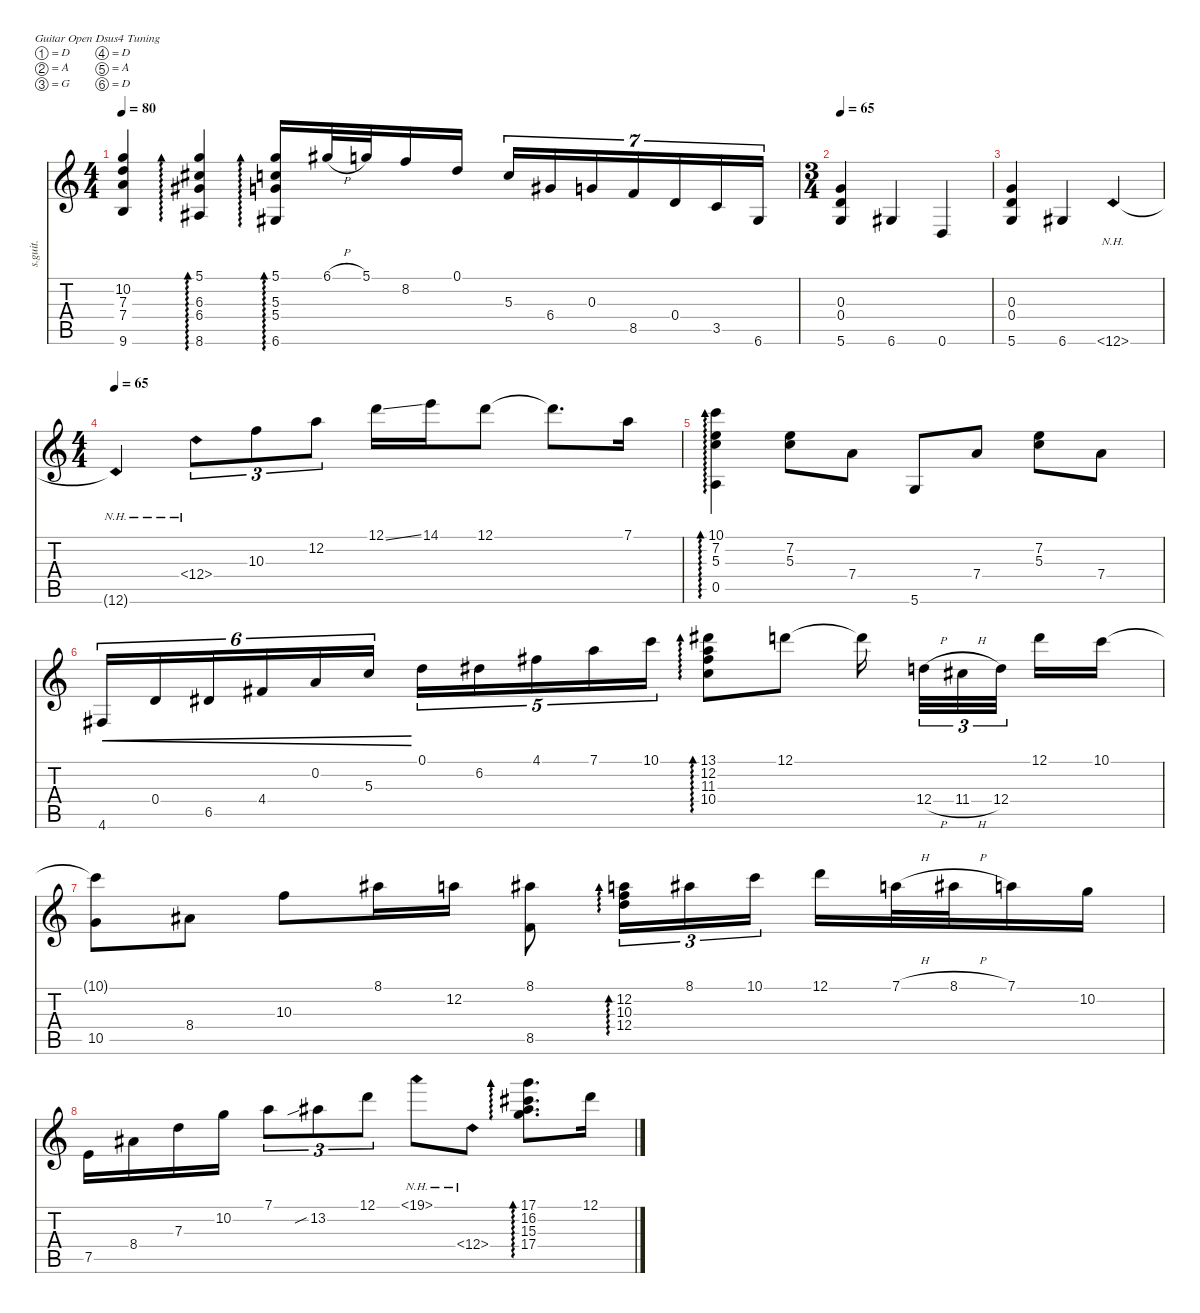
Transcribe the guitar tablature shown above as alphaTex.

\defaultSystemsLayout 4
\hideDynamics
\bracketExtendMode nobrackets
\track ("Steel Guitar" "s.guit.") {instrument acousticguitarsteel}
\staff {score tabs}
\tuning (D4 A3 G3 D3 A2 D2)
\ts (4 4)
\beaming (8 2 2 2 2)
\tempo 80
\clef g2
\ks c
(10.2 9.6 7.4 7.3).4{dy mf beam Up} (5.1 6.3{acc #} 6.4{acc #} 8.6{acc #}).4{ad 0 beam Up} (5.1 5.3 5.4 6.6{acc #}).16{ad 0 beam Up} 6.1{h acc #}.32{beam Up} 5.1.32{beam Up} 8.2.16{beam Up} 0.1.16{beam Up} 5.3.16{tu (7 4) beam Up} 6.4{acc #}.16{tu (7 4) beam Up} 0.3.16{tu (7 4) beam Up} 8.5.16{tu (7 4) beam Up} 0.4.16{tu (7 4) beam Up} 3.5.16{tu (7 4) beam Up} 6.6{acc #}.16{tu (7 4) beam Up} |
\ts (3 4)
\beaming (8 2 2 2)
\tempo (65 0.00625)
(0.3 0.4 5.6).4{beam Up} 6.6{acc #}.4{beam Up} 0.6.4{beam Up} |
(5.6 0.3 0.4).4{beam Up} 6.6{acc #}.4{beam Up} 12.6{nh}.4{beam Up} |
\ts (4 4)
\beaming (8 2 2 2 2)
\tempo 65
12.6{nh t}.4{beam Up} 12.4{nh}.8{tu (3 2) beam Down} 10.3.8{tu (3 2) beam Down} 12.2.8{tu (3 2) beam Down} 12.1{ss}.16{beam Down} 14.1.16{beam Down} 12.1.8{beam Down} 12.1{t}.8{d beam Down} 7.1.16{beam Down} |
(10.1 7.2 5.3 0.5).4{ad 0 beam Down} (7.2 5.3).8{beam Down} 7.4.8{beam Down} 5.6.8{beam Up} 7.4.8{beam Up} (5.3 7.2).8{beam Down} 7.4.8{beam Down} |
4.6{acc #}.16{tu (6 4) cre beam Up} 0.4.16{tu (6 4) cre beam Up} 6.5{acc #}.16{tu (6 4) cre beam Up} 4.4{acc #}.16{tu (6 4) cre beam Up} 0.2.16{tu (6 4) cre beam Up} 5.3.16{tu (6 4) cre beam Up} 0.1.16{tu (5 4) beam Down} 6.2{acc #}.16{tu (5 4) beam Down} 4.1{acc #}.16{tu (5 4) beam Down} 7.1.16{tu (5 4) beam Down} 10.1.16{tu (5 4) beam Down} (13.1{acc #} 12.2 11.3{acc #} 10.4).8{ad 0 beam Down} 12.1.8{beam Down} 12.1{t}.16{beam Down} 12.4{h}.32{tu (3 2) beam Down} 11.4{h acc #}.32{tu (3 2) beam Down} 12.4.32{tu (3 2) beam Down} 12.1.16{beam Down} 10.1.16{beam Down} |
(10.1{t} 10.5).8{beam Down} 8.4{acc #}.8{beam Down} 10.3.8{beam Down} 8.1{acc #}.16{beam Down} 12.2.16{beam Down} (8.1{acc #} 8.5).8{beam Down} (12.2 10.3 12.4).16{tu (3 2) ad 0 beam Down} 8.1{acc #}.16{tu (3 2) beam Down} 10.1.16{tu (3 2) beam Down} 12.1.16{beam Down} 7.1{h}.32{beam Down} 8.1{h acc #}.32{beam Down} 7.1.16{beam Down} 10.2.16{beam Down} |
7.5.16{beam Down} 8.4{acc #}.16{beam Down} 7.3.16{beam Down} 10.2.16{beam Down} 7.1.8{tu (3 2) beam Down} 13.2{sib acc #}.8{tu (3 2) beam Down} 12.1.8{tu (3 2) beam Down} 19.1{nh}.8{beam Down} 12.4{nh}.8{beam Down} (17.1 16.2{acc #} 15.3{acc #} 17.4).8{d ad 0 beam Down} 12.1.16{beam Down}
